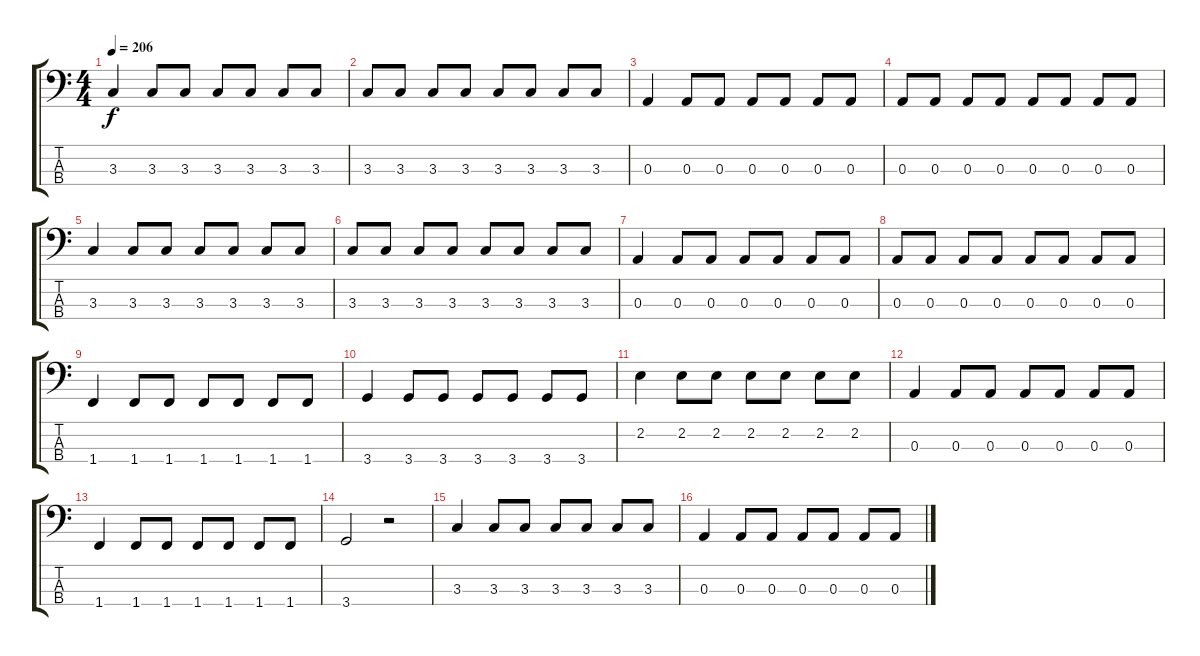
\track "" {instrument electricbassfinger}
\staff {score tabs}
\tuning (G2 D2 A1 E1) {hide}
\ts (4 4)
\tempo 206
\clef f4
\ks c
3.3.4{dy f} 3.3.8 3.3.8 3.3.8 3.3.8 3.3.8 3.3.8 |
3.3.8 3.3.8 3.3.8 3.3.8 3.3.8 3.3.8 3.3.8 3.3.8 |
0.3.4 0.3.8 0.3.8 0.3.8 0.3.8 0.3.8 0.3.8 |
0.3.8 0.3.8 0.3.8 0.3.8 0.3.8 0.3.8 0.3.8 0.3.8 |
3.3.4 3.3.8 3.3.8 3.3.8 3.3.8 3.3.8 3.3.8 |
3.3.8 3.3.8 3.3.8 3.3.8 3.3.8 3.3.8 3.3.8 3.3.8 |
0.3.4 0.3.8 0.3.8 0.3.8 0.3.8 0.3.8 0.3.8 |
0.3.8 0.3.8 0.3.8 0.3.8 0.3.8 0.3.8 0.3.8 0.3.8 |
1.4.4 1.4.8 1.4.8 1.4.8 1.4.8 1.4.8 1.4.8 |
3.4.4 3.4.8 3.4.8 3.4.8 3.4.8 3.4.8 3.4.8 |
2.2.4 2.2.8 2.2.8 2.2.8 2.2.8 2.2.8 2.2.8 |
0.3.4 0.3.8 0.3.8 0.3.8 0.3.8 0.3.8 0.3.8 |
1.4.4 1.4.8 1.4.8 1.4.8 1.4.8 1.4.8 1.4.8 |
3.4.2 r.2 |
3.3.4 3.3.8 3.3.8 3.3.8 3.3.8 3.3.8 3.3.8 |
0.3.4 0.3.8 0.3.8 0.3.8 0.3.8 0.3.8 0.3.8
